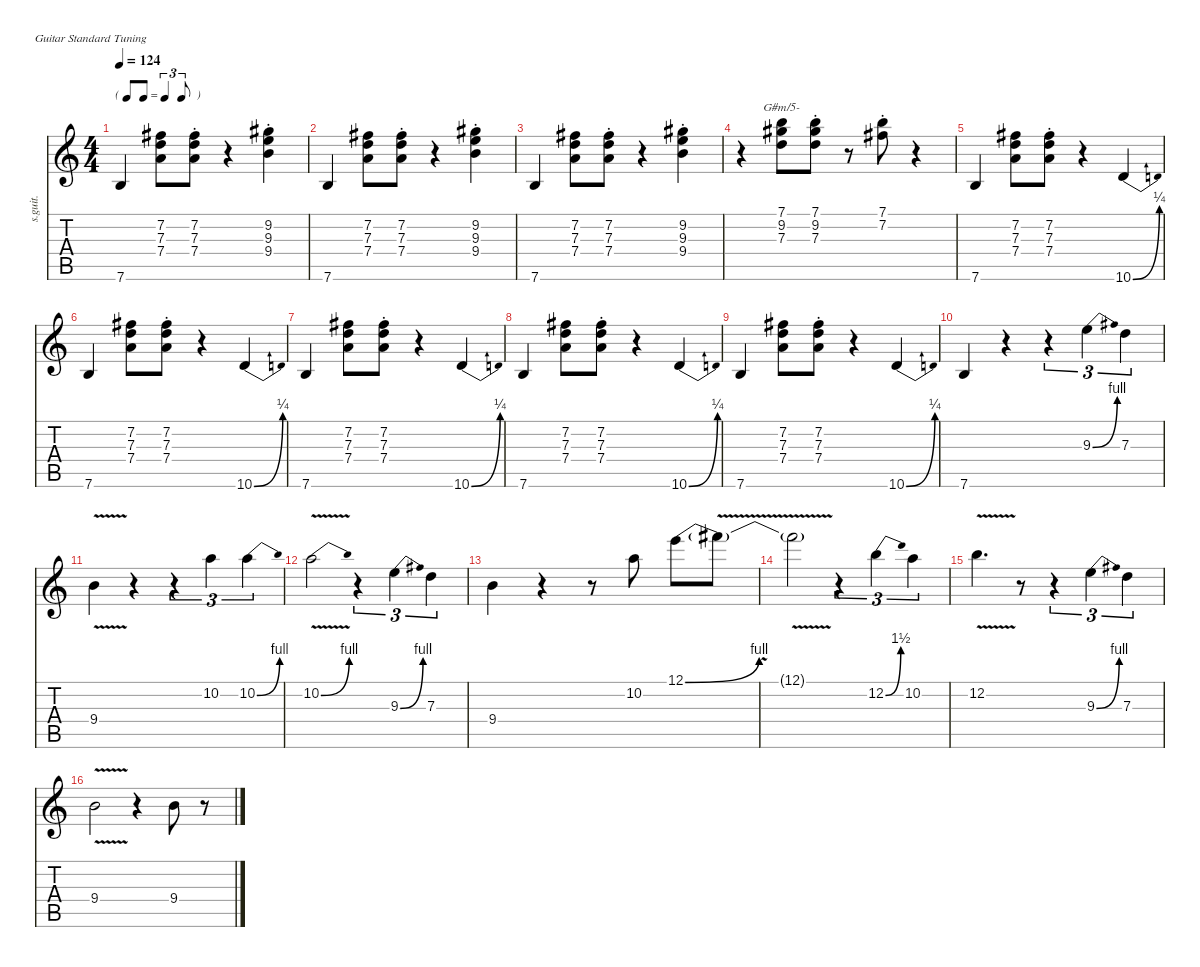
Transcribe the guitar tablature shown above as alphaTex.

\defaultSystemsLayout 4
\hideDynamics
\bracketExtendMode nobrackets
\track ("David Gilmour | Fender Stratocaster | Lead Guitar 2" "s.guit.") {instrument overdrivenguitar}
\staff {score tabs}
\tuning (E4 B3 G3 D3 A2 E2)
\chord ("G#m/5-" 3 1 2 2 0 x) {showdiagram false}
\ts (4 4)
\tf triplet8th
\tempo 124
\clef g2
\ks c
7.6.4{dy f} (7.2{acc #} 7.3 7.4).8 (7.2{st acc #} 7.3 7.4).8 r.4 (9.2{acc #} 9.3 9.4{st}).4 |
7.6.4 (7.2{acc #} 7.3 7.4).8 (7.2{st acc #} 7.3 7.4).8 r.4 (9.2{acc #} 9.3 9.4{st}).4 |
7.6.4 (7.2{acc #} 7.3 7.4).8 (7.2{st acc #} 7.3 7.4).8 r.4 (9.2{acc #} 9.3 9.4{st}).4 |
r.4 (7.1 9.2{acc #} 7.3).8{ch "G#m/5-"} (7.1{st} 9.2{acc #} 7.3).8 r.8 (7.1 7.2{st acc #}).8 r.4 |
7.6.4 (7.2{acc #} 7.3 7.4).8 (7.2{st acc #} 7.3 7.4).8 r.4 10.6{be (bend 0 0 15 1)}.4 |
7.6.4 (7.2{acc #} 7.3 7.4).8 (7.2{st acc #} 7.3 7.4).8 r.4 10.6{be (bend 0 0 15 1)}.4 |
7.6.4 (7.2{acc #} 7.3 7.4).8 (7.2{st acc #} 7.3 7.4).8 r.4 10.6{be (bend 0 0 15 1)}.4 |
7.6.4 (7.2{acc #} 7.3 7.4).8 (7.2{st acc #} 7.3 7.4).8 r.4 10.6{be (bend 0 0 15 1)}.4 |
7.6.4 (7.2{acc #} 7.3 7.4).8 (7.2{st acc #} 7.3 7.4).8 r.4 10.6{be (bend 0 0 15 1)}.4 |
7.6.4 r.4 r.4{tu (3 2)} 9.3{be (bend 0 0 15 4)}.4{tu (3 2)} 7.3.4{tu (3 2)} |
9.4{v}.4 r.4 r.4{tu (3 2)} 10.2.4{tu (3 2)} 10.2{be (bend 0 0 15 4)}.4{tu (3 2)} |
10.2{be (bend 0 0 15 4) v}.2 r.4{tu (3 2)} 9.3{be (bend 0 0 15 4)}.4{tu (3 2)} 7.3.4{tu (3 2)} |
9.4.4 r.4 r.8 10.2.8 12.1{be (bend 0 0 19.8 4)}.8 12.1{v t}.8 |
12.1{t}.2 r.4{tu (3 2)} 12.2{be (bend 0 0 15 6)}.4{tu (3 2)} 10.2.4{tu (3 2)} |
12.2{v}.4{d} r.8 r.4{tu (3 2)} 9.3{be (bend 0 0 15 4)}.4{tu (3 2)} 7.3.4{tu (3 2)} |
9.4{v}.2 r.4 9.4.8 r.8
